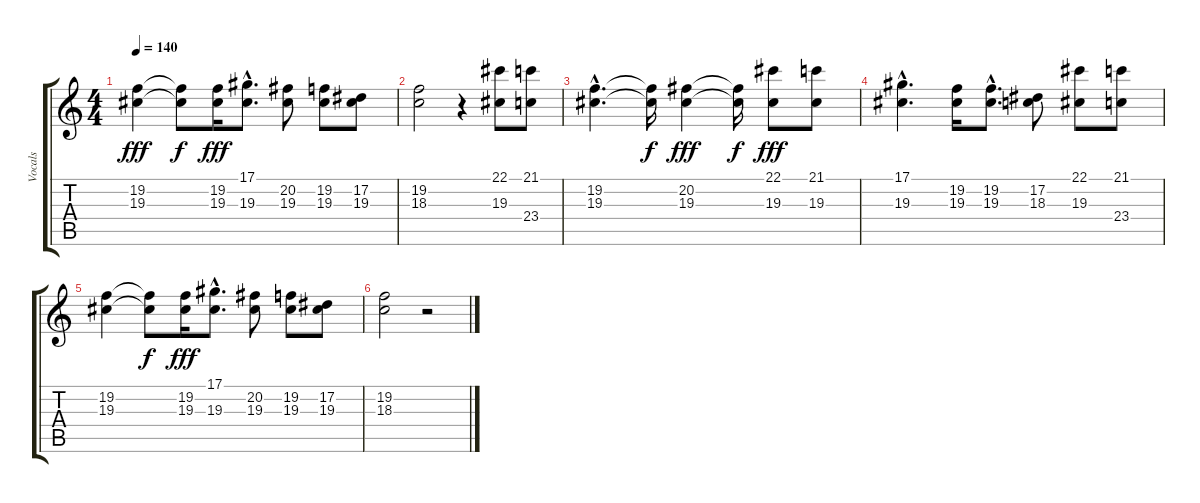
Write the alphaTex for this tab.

\track ("Vocals" "Vocals") {instrument lead3calliope}
\staff {score tabs}
\tuning (Eb4 Bb3 Gb3 Db3 Ab2 Eb2) {hide}
\ts (4 4)
\tempo 140
\clef g2
\ks c
(19.2 19.3).4{dy fff} (19.2{t} 19.3{t}).8{dy f} (19.2 19.3).16{dy fff} (17.1{hac} 19.3{hac}).8{d} (20.2 19.3).8 (19.2 19.3).8 (17.2 19.3).8 |
(19.2 18.3).2 r.4 (22.1 19.3).8 (21.1 23.4).8 |
(19.2{hac} 19.3{hac}).4{d} (19.2{t} 19.3{t}).16{dy f} (20.2 19.3).4{dy fff} (20.2{t} 19.3{t}).16{dy f} (22.1 19.3).8{dy fff} (21.1 19.3).8 |
(17.1{hac} 19.3{hac}).4{d} (19.2 19.3).16 (19.2{hac} 19.3{hac}).8{d} (17.2 18.3).8 (22.1 19.3).8 (21.1 23.4).8 |
(19.2 19.3).4 (19.2{t} 19.3{t}).8{dy f} (19.2 19.3).16{dy fff} (17.1{hac} 19.3{hac}).8{d} (20.2 19.3).8 (19.2 19.3).8 (17.2 19.3).8 |
(19.2 18.3).2 r.2
